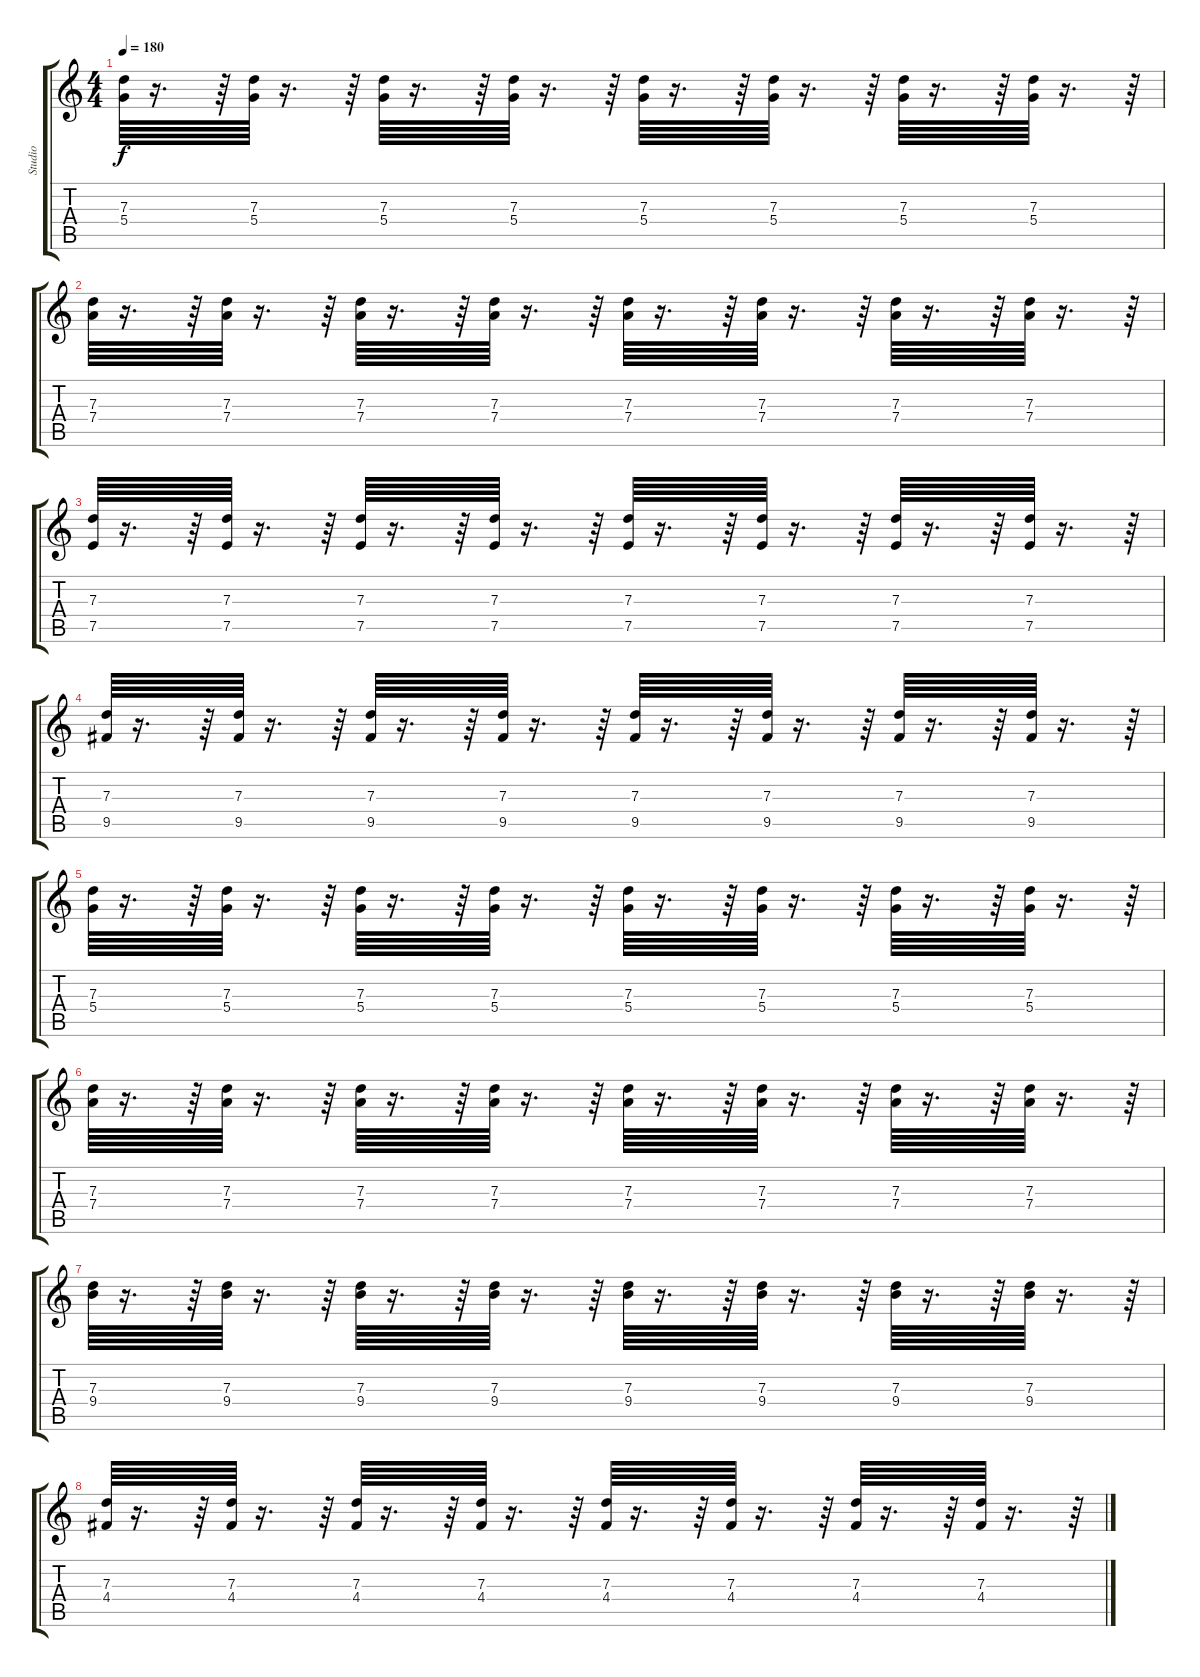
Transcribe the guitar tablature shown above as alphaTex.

\track ("Studio" "Studio") {instrument acousticguitarsteel}
\staff {score tabs}
\tuning (E4 B3 G3 D3 A2 E2) {hide}
\ts (4 4)
\tempo 180
\clef g2
\ks c
(7.3 5.4).64{dy f} r.16{d} r.64 (7.3 5.4).64 r.16{d} r.64 (7.3 5.4).64 r.16{d} r.64 (7.3 5.4).64 r.16{d} r.64 (7.3 5.4).64 r.16{d} r.64 (7.3 5.4).64 r.16{d} r.64 (7.3 5.4).64 r.16{d} r.64 (7.3 5.4).64 r.16{d} r.64 |
(7.3 7.4).64 r.16{d} r.64 (7.3 7.4).64 r.16{d} r.64 (7.3 7.4).64 r.16{d} r.64 (7.3 7.4).64 r.16{d} r.64 (7.3 7.4).64 r.16{d} r.64 (7.3 7.4).64 r.16{d} r.64 (7.3 7.4).64 r.16{d} r.64 (7.3 7.4).64 r.16{d} r.64 |
(7.3 7.5).64 r.16{d} r.64 (7.3 7.5).64 r.16{d} r.64 (7.3 7.5).64 r.16{d} r.64 (7.3 7.5).64 r.16{d} r.64 (7.3 7.5).64 r.16{d} r.64 (7.3 7.5).64 r.16{d} r.64 (7.3 7.5).64 r.16{d} r.64 (7.3 7.5).64 r.16{d} r.64 |
(7.3 9.5).64 r.16{d} r.64 (7.3 9.5).64 r.16{d} r.64 (7.3 9.5).64 r.16{d} r.64 (7.3 9.5).64 r.16{d} r.64 (7.3 9.5).64 r.16{d} r.64 (7.3 9.5).64 r.16{d} r.64 (7.3 9.5).64 r.16{d} r.64 (7.3 9.5).64 r.16{d} r.64 |
(7.3 5.4).64 r.16{d} r.64 (7.3 5.4).64 r.16{d} r.64 (7.3 5.4).64 r.16{d} r.64 (7.3 5.4).64 r.16{d} r.64 (7.3 5.4).64 r.16{d} r.64 (7.3 5.4).64 r.16{d} r.64 (7.3 5.4).64 r.16{d} r.64 (7.3 5.4).64 r.16{d} r.64 |
(7.3 7.4).64 r.16{d} r.64 (7.3 7.4).64 r.16{d} r.64 (7.3 7.4).64 r.16{d} r.64 (7.3 7.4).64 r.16{d} r.64 (7.3 7.4).64 r.16{d} r.64 (7.3 7.4).64 r.16{d} r.64 (7.3 7.4).64 r.16{d} r.64 (7.3 7.4).64 r.16{d} r.64 |
(7.3 9.4).64 r.16{d} r.64 (7.3 9.4).64 r.16{d} r.64 (7.3 9.4).64 r.16{d} r.64 (7.3 9.4).64 r.16{d} r.64 (7.3 9.4).64 r.16{d} r.64 (7.3 9.4).64 r.16{d} r.64 (7.3 9.4).64 r.16{d} r.64 (7.3 9.4).64 r.16{d} r.64 |
(7.3 4.4).64 r.16{d} r.64 (7.3 4.4).64 r.16{d} r.64 (7.3 4.4).64 r.16{d} r.64 (7.3 4.4).64 r.16{d} r.64 (7.3 4.4).64 r.16{d} r.64 (7.3 4.4).64 r.16{d} r.64 (7.3 4.4).64 r.16{d} r.64 (7.3 4.4).64 r.16{d} r.64
